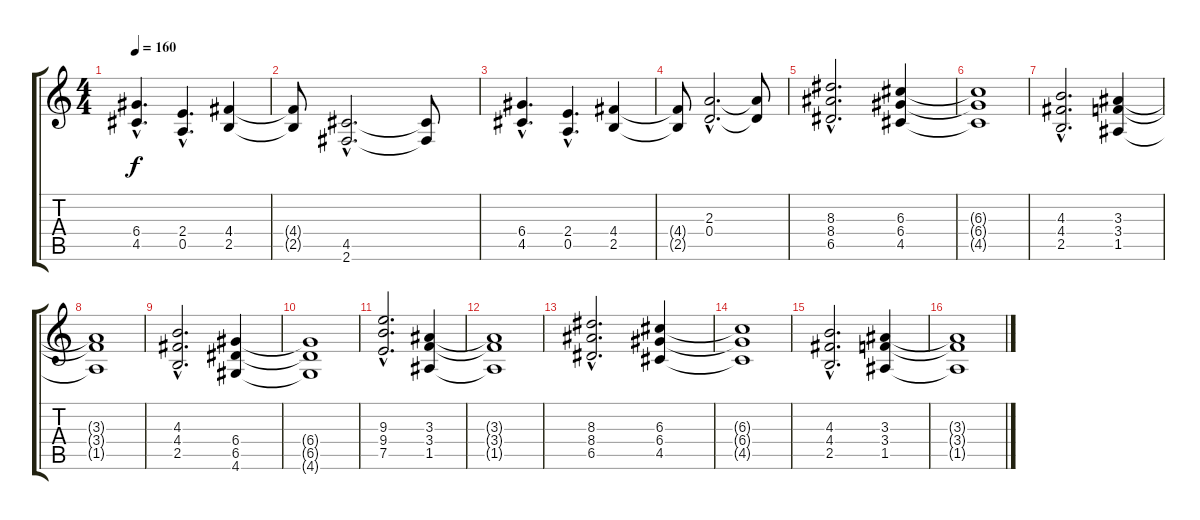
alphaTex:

\track "" {instrument overdrivenguitar}
\staff {score tabs}
\tuning (E4 B3 G3 D3 A2 E2) {hide}
\ts (4 4)
\tempo 160
\clef g2
\ks c
(6.4{hac} 4.5{hac}).4{d dy f} (2.4{hac} 0.5{hac}).4{d} (4.4 2.5).4 |
(4.4{t} 2.5{t}).8 (4.5{hac} 2.6{hac}).2{d} (4.5{t} 2.6{t}).8 |
(6.4{hac} 4.5{hac}).4{d} (2.4{hac} 0.5{hac}).4{d} (4.4 2.5).4 |
(4.4{t} 2.5{t}).8 (2.3{hac} 0.4{hac}).2{d} (2.3{t} 0.4{t}).8 |
(8.3{hac} 8.4{hac} 6.5{hac}).2{d} (6.3 6.4 4.5).4 |
(6.3{t} 6.4{t} 4.5{t}).1 |
(4.3{hac} 4.4{hac} 2.5{hac}).2{d} (3.3 3.4 1.5).4 |
(3.3{t} 3.4{t} 1.5{t}).1 |
(4.3{hac} 4.4{hac} 2.5{hac}).2{d} (6.4 6.5 4.6).4 |
(6.4{t} 6.5{t} 4.6{t}).1 |
(9.3{hac} 9.4{hac} 7.5{hac}).2{d} (3.3 3.4 1.5).4 |
(3.3{t} 3.4{t} 1.5{t}).1 |
(8.3{hac} 8.4{hac} 6.5{hac}).2{d} (6.3 6.4 4.5).4 |
(6.3{t} 6.4{t} 4.5{t}).1 |
(4.3{hac} 4.4{hac} 2.5{hac}).2{d} (3.3 3.4 1.5).4 |
(3.3{t} 3.4{t} 1.5{t}).1
